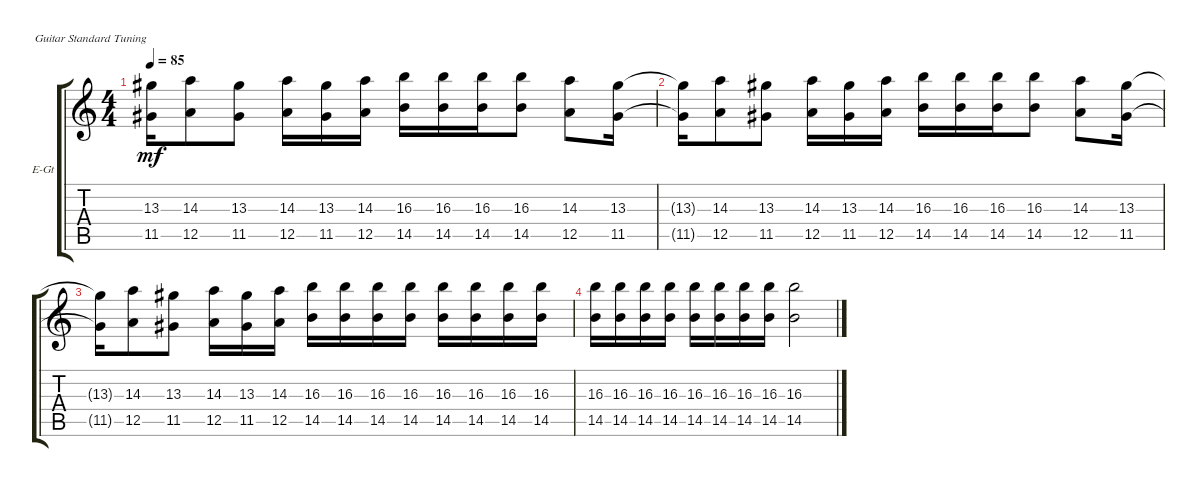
\defaultSystemsLayout 4
\bracketExtendMode groupsimilarinstruments
\firstSystemTrackNameOrientation horizontal
\otherSystemsTrackNameOrientation horizontal
\track ("Electric Guitar" "E-Gt") {instrument distortionguitar}
\staff {score tabs}
\tuning (E4 B3 G3 D3 A2 E2)
\ts (4 4)
\tempo 85
\clef g2
\scale
0.333333
\ks c
(11.5{t} 13.3{t}).16{dy mf} (12.5 14.3).8 (11.5 13.3).8 (12.5 14.3).16 (11.5 13.3).16 (12.5 14.3).16 (14.5 16.3).16 (14.5 16.3).16 (14.5 16.3).16 (14.5 16.3).8 (12.5 14.3).8 (11.5 13.3).16 |
\scale
0.333333 (11.5{t} 13.3{t}).16 (12.5 14.3).8 (11.5 13.3).8 (12.5 14.3).16 (11.5 13.3).16 (12.5 14.3).16 (14.5 16.3).16 (14.5 16.3).16 (14.5 16.3).16 (14.5 16.3).8 (12.5 14.3).8 (11.5 13.3).16 |
\scale
0.333333 (11.5{t} 13.3{t}).16 (12.5 14.3).8 (11.5 13.3).8 (12.5 14.3).16 (11.5 13.3).16 (12.5 14.3).16 (14.5 16.3).16 (14.5 16.3).16 (14.5 16.3).16 (14.5 16.3).16 (14.5 16.3).16 (14.5 16.3).16 (14.5 16.3).16 (14.5 16.3).16 |
\scale
0.333333 (14.5 16.3).16 (14.5 16.3).16 (14.5 16.3).16 (14.5 16.3).16 (14.5 16.3).16 (14.5 16.3).16 (14.5 16.3).16 (14.5 16.3).16 (14.5 16.3).2 |
\scale
0.333333 |
\scale
0.333333 |
\scale
0.333333 |
\scale
0.333333 |
\scale
0.333333 |
\scale
0.333333 |
\scale
0.333333 |
\scale
0.333333 |
\scale
0.333333 |
\scale
0.333333 |
\scale
0.333333 |
\scale
0.333333
